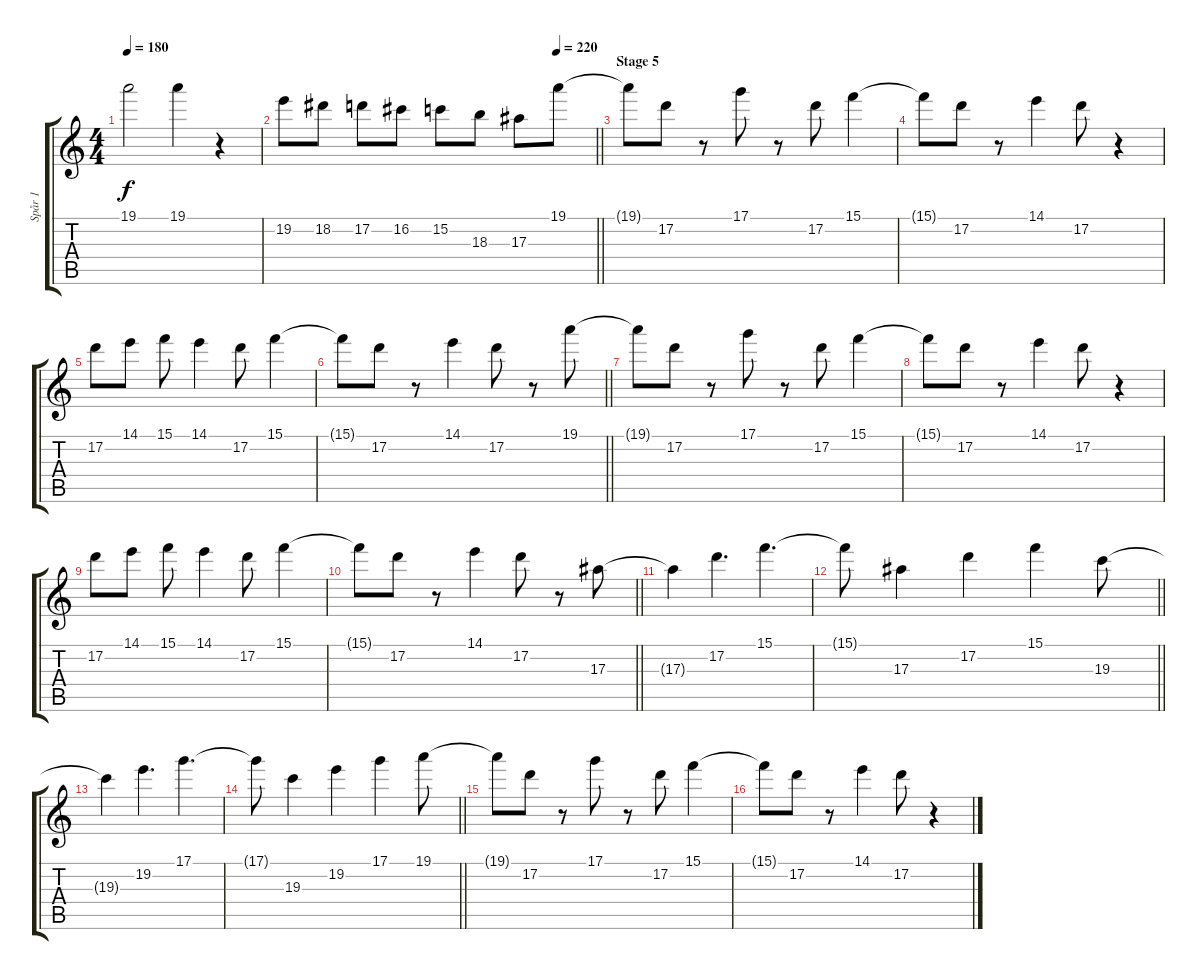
\track ("Spår 1" "Spår 1") {instrument distortionguitar}
\staff {score tabs}
\tuning (D4 A3 F3 C3 G2 D2) {hide}
\ts (4 4)
\tempo 180
\clef g2
\ks c
19.1{t}.2{dy f} 19.1.4 r.4 |
\tempo (220 0.875)
\barLineRight lightlight
19.2.8 18.2.8 17.2.8 16.2.8 15.2.8 18.3.8 17.3.8 19.1.8 |
\section ("" "Stage 5")
19.1{t}.8 17.2.8 r.8 17.1.8 r.8 17.2.8 15.1.4 |
15.1{t}.8 17.2.8 r.8 14.1.4 17.2.8 r.4 |
17.2.8 14.1.8 15.1.8 14.1.4 17.2.8 15.1.4 |
\barLineRight lightlight
15.1{t}.8 17.2.8 r.8 14.1.4 17.2.8 r.8 19.1.8 |
19.1{t}.8 17.2.8 r.8 17.1.8 r.8 17.2.8 15.1.4 |
15.1{t}.8 17.2.8 r.8 14.1.4 17.2.8 r.4 |
17.2.8 14.1.8 15.1.8 14.1.4 17.2.8 15.1.4 |
\barLineRight lightlight
15.1{t}.8 17.2.8 r.8 14.1.4 17.2.8 r.8 17.3.8 |
17.3{t}.4 17.2.4{d} 15.1.4{d} |
\barLineRight lightlight
15.1{t}.8 17.3.4 17.2.4 15.1.4 19.3.8 |
19.3{t}.4 19.2.4{d} 17.1.4{d} |
\barLineRight lightlight
17.1{t}.8 19.3.4 19.2.4 17.1.4 19.1.8 |
19.1{t}.8 17.2.8 r.8 17.1.8 r.8 17.2.8 15.1.4 |
15.1{t}.8 17.2.8 r.8 14.1.4 17.2.8 r.4
